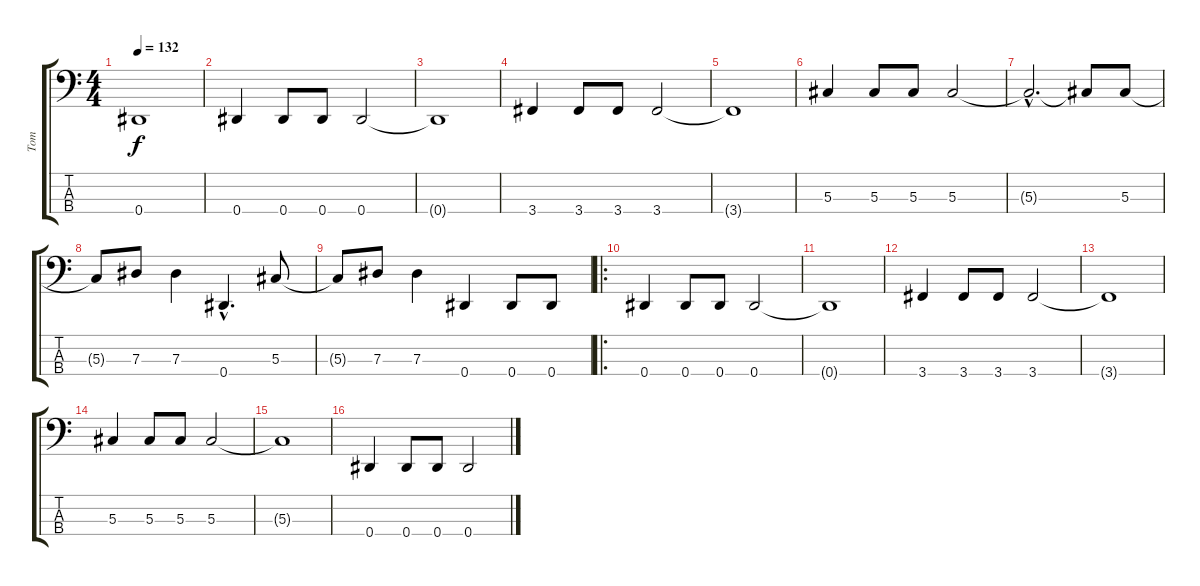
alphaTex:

\track ("Tom" "Tom") {instrument electricbasspick}
\staff {score tabs}
\tuning (Gb2 Db2 Ab1 Eb1) {hide}
\ts (4 4)
\tempo 132
\clef f4
\ks c
0.4{t}.1{dy f} |
0.4.4 0.4.8 0.4.8 0.4.2 |
0.4{t}.1 |
3.4.4 3.4.8 3.4.8 3.4.2 |
3.4{t}.1 |
5.3.4 5.3.8 5.3.8 5.3.2 |
5.3{hac t}.2{d} 5.3{t}.8 5.3.8 |
5.3{t}.8 7.3.8 7.3.4 0.4{hac}.4{d} 5.3.8 |
5.3{t}.8 7.3.8 7.3.4 0.4.4 0.4.8 0.4.8 |
\ro
0.4.4 0.4.8 0.4.8 0.4.2 |
0.4{t}.1 |
3.4.4 3.4.8 3.4.8 3.4.2 |
3.4{t}.1 |
5.3.4 5.3.8 5.3.8 5.3.2 |
5.3{t}.1 |
0.4.4 0.4.8 0.4.8 0.4.2
